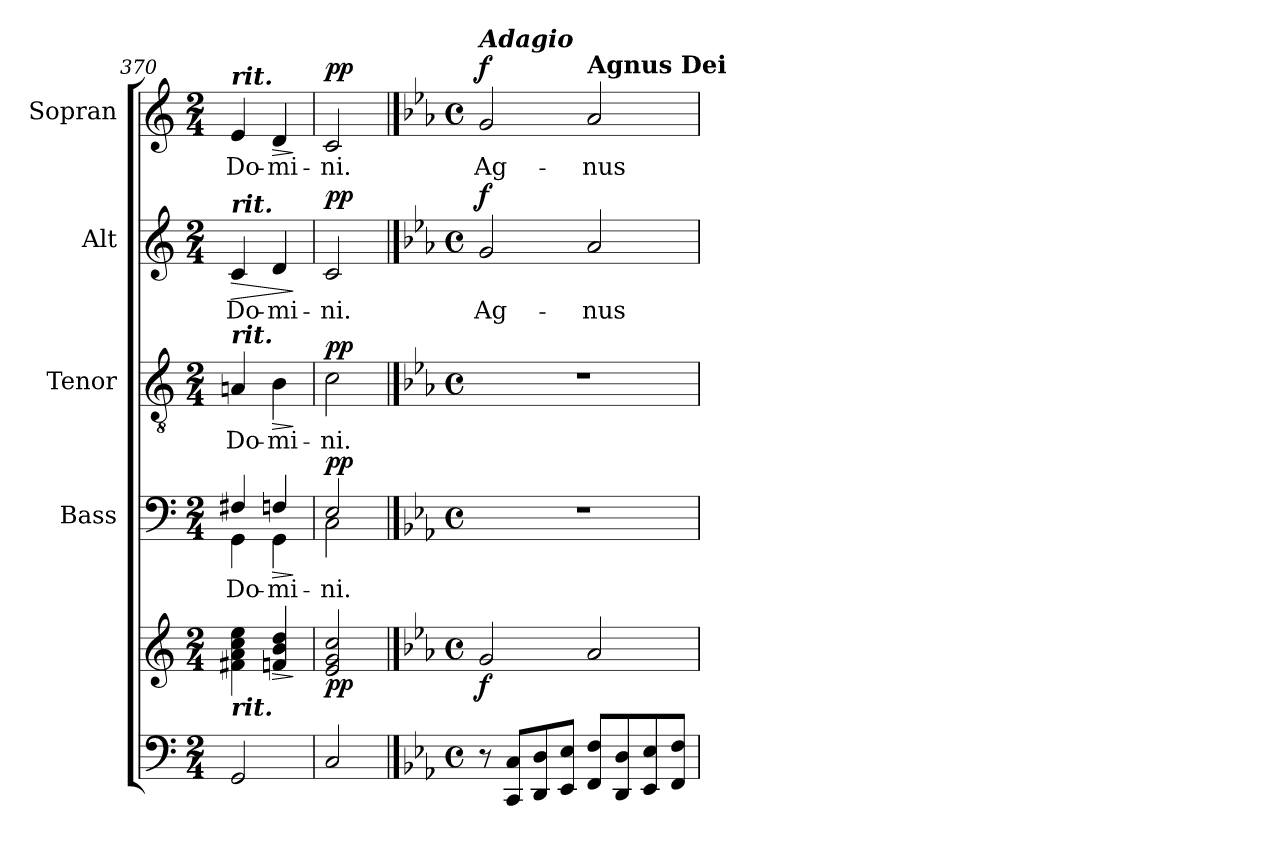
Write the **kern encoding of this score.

**kern	**kern	**dynam	**kern	**text	**dynam	**kern	**text	**dynam	**kern	**text	**dynam	**kern	**text	**dynam
*part5	*part5	*part5	*part4	*part4	*part4	*part3	*part3	*part3	*part2	*part2	*part2	*part1	*part1	*part1
*staff6	*staff5	*staff5/6	*staff4	*staff4	*staff4	*staff3	*staff3	*staff3	*staff2	*staff2	*staff2	*staff1	*staff1	*staff1
*	*	*	*I"Bass	*	*	*I"Tenor	*	*	*I"Alt	*	*	*I"Sopran	*	*
*	*	*	*I'B.	*	*	*I'T.	*	*	*I'A.	*	*	*I'S.	*	*
*clefF4	*clefG2	*	*clefF4	*	*	*clefGv2	*	*	*clefG2	*	*	*clefG2	*	*
*k[]	*k[]	*	*k[]	*	*	*k[]	*	*	*k[]	*	*	*k[]	*	*
*C:	*C:	*	*C:	*	*	*C:	*	*	*C:	*	*	*C:	*	*
*M2/4	*M2/4	*	*M2/4	*	*	*M2/4	*	*	*M2/4	*	*	*M2/4	*	*
=370	=370	=370	=370	=370	=370	=370	=370	=370	=370	=370	=370	=370	=370	=370
!	!	!	!	!	!	!	!	!	!	!	!	!LO:TX:a:Bi:t=rit.	!	!
!	!	!	!	!	!	!	!	!	!LO:TX:a:Bi:t=rit.	!	!	!	!	!
!	!	!	!	!	!	!LO:TX:a:Bi:t=rit.	!	!	!	!	!	!	!	!
!	!	!	!LO:TX:a:Bi:t=rit.	!	!	!	!	!	!	!	!	!	!	!
!	!LO:TX:b:Bi:t=rit.	!	!	!	!	!	!	!	!	!	!	!	!	!
!	!	!	!	!LO:LY:b	!	!	!LO:LY:b	!	!	!LO:LY:b	!LO:HP:b	!	!LO:LY:b	!
*	*	*	*^	*	*	*	*	*	*	*	*	*	*	*
2GG/	4f#X\ 4a\ 4cc\ 4ee\	.	4F#X/	4GG\	Do-	.	4An/	Do-	.	4c/	Do-	>	4e/	Do-	.
!	!	!LO:HP:b	!	!	!LO:LY:b	!LO:HP:b	!	!LO:LY:b	!LO:HP:b	!	!LO:LY:b	!	!	!LO:LY:b	!LO:HP:b
.	4fn/ 4b/ 4dd/	>	4Fn/	4GG\	-mi-	>	4B\	-mi-	>	4d/	-mi-	.	4d/	-mi-	>
*	*	*	*v	*v	*	*	*	*	*	*	*	*	*	*	*
.	.	]	.	.	]	.	.	]	.	.	]	.	.	]
=371	=371	=371	=371	=371	=371	=371	=371	=371	=371	=371	=371	=371	=371	=371
!	!	!LO:DY:b	!	!LO:LY:b	!LO:DY:a	!	!LO:LY:b	!LO:DY:a	!	!LO:LY:b	!LO:DY:a	!	!LO:LY:b	!LO:DY:a
*	*	*	*^	*	*	*	*	*	*	*	*	*	*	*
2C/	2e/ 2g/ 2cc/	pp	2E/	2C\	-ni.	pp	2c\	-ni.	pp	2c/	-ni.	pp	2c/	-ni.	pp
*	*	*	*v	*v	*	*	*	*	*	*	*	*	*	*	*
!!LO:PB:g=z
==372	==372	==372	==372	==372	==372	==372	==372	==372	==372	==372	==372	==372	==372	==372
*k[b-e-a-]	*k[b-e-a-]	*	*k[b-e-a-]	*	*	*k[b-e-a-]	*	*	*k[b-e-a-]	*	*	*k[b-e-a-]	*	*
*E-:	*E-:	*	*E-:	*	*	*E-:	*	*	*E-:	*	*	*E-:	*	*
*M4/4	*M4/4	*	*M4/4	*	*	*M4/4	*	*	*M4/4	*	*	*M4/4	*	*
*met(c)	*met(c)	*	*met(c)	*	*	*met(c)	*	*	*met(c)	*	*	*met(c)	*	*
*	*	*	*^	*	*	*	*	*	*	*	*	*	*	*
!	!	!	!	!	!	!	!	!	!	!	!	!	!LO:TX:a:Bi:t=Adagio	!	!
!	!	!LO:DY:b	!	!	!	!	!	!	!	!	!LO:LY:b	!LO:DY:a	!	!LO:LY:b	!LO:DY:b
*	*	*	*v	*v	*	*	*	*	*	*	*	*	*	*	*
8r	2g/	f	1r	.	.	1r	.	.	2g/	Ag-	f	2g/	Ag-	f
8CC/ 8C/L	.	.	.	.	.	.	.	.	.	.	.	.	.	.
8DD/ 8D/	.	.	.	.	.	.	.	.	.	.	.	.	.	.
8EE-/ 8E-/J	.	.	.	.	.	.	.	.	.	.	.	.	.	.
!	!	!	!	!	!	!	!	!	!	!	!	!LO:TX:a:B:t=Agnus Dei	!	!
!	!	!	!	!	!	!	!	!	!	!LO:LY:b	!	!	!LO:LY:b	!
8FF/ 8F/L	2a-/	.	.	.	.	.	.	.	2a-/	-nus	.	2a-/	-nus	.
8DD/ 8D/	.	.	.	.	.	.	.	.	.	.	.	.	.	.
8EE-/ 8E-/	.	.	.	.	.	.	.	.	.	.	.	.	.	.
8FF/ 8F/J	.	.	.	.	.	.	.	.	.	.	.	.	.	.
=	=	=	=	=	=	=	=	=	=	=	=	=	=	=
*-	*-	*-	*-	*-	*-	*-	*-	*-	*-	*-	*-	*-	*-	*-
